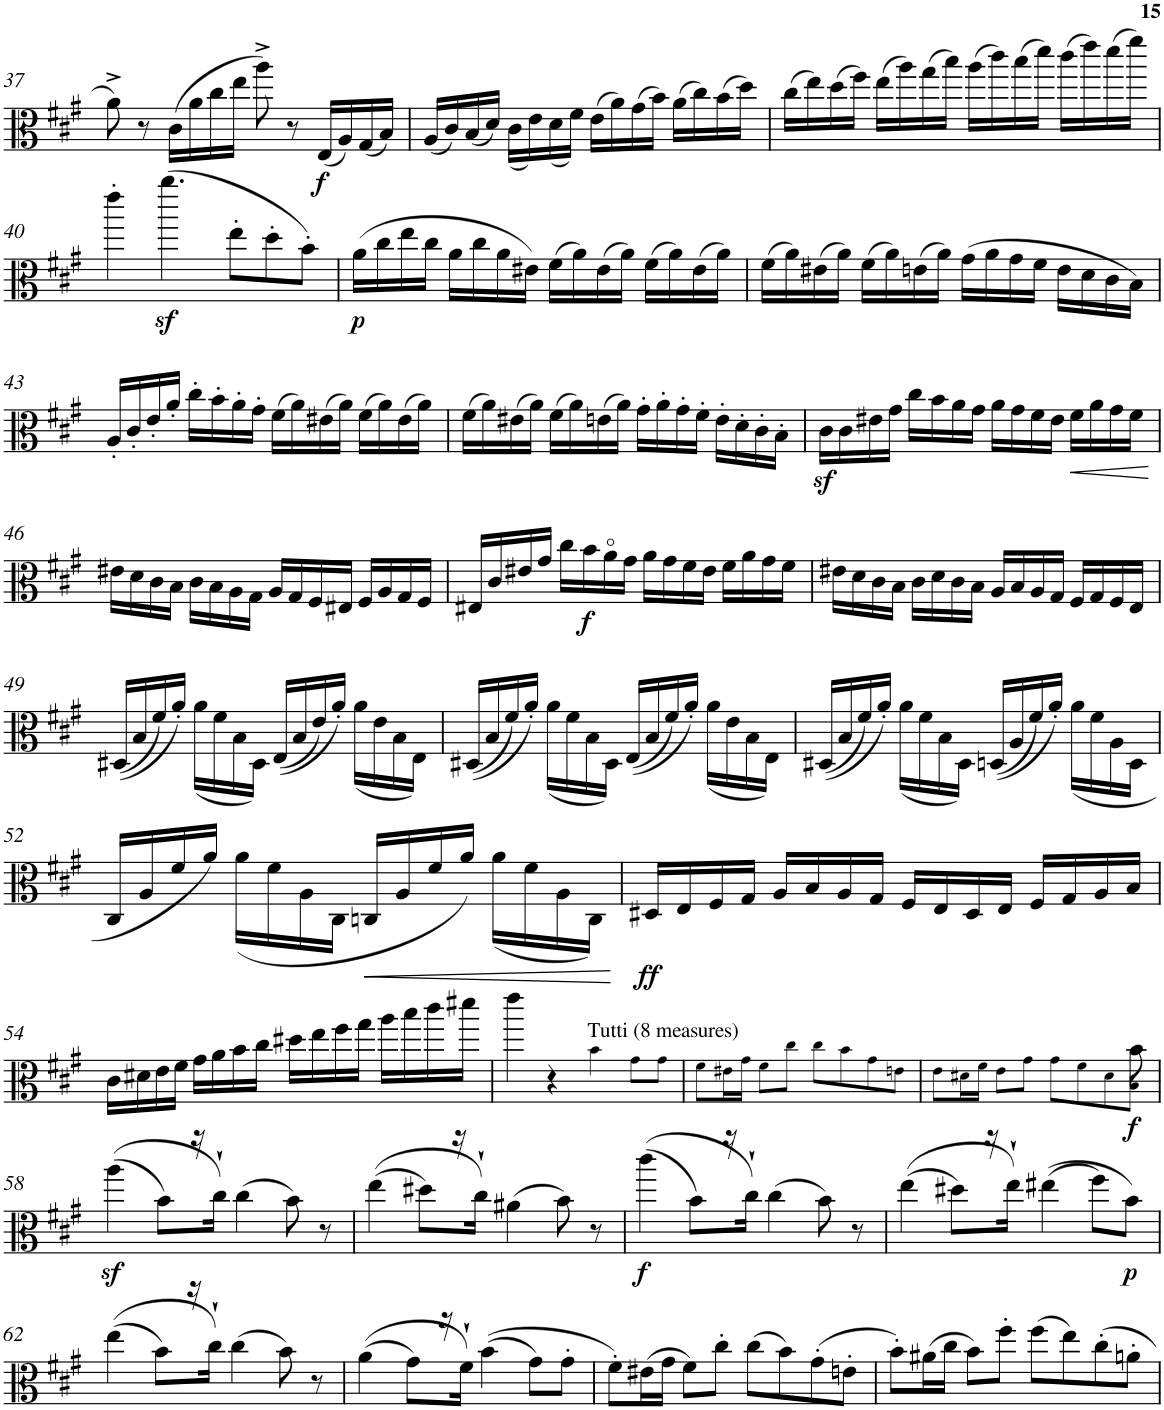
**kern	**dynam
*part1	*part1
*staff1	*staff1
*I"Viola	*
*I'Vla.	*
!!LO:PB:g=z
*clefC3	*
*k[f#c#g#]	*
*M4/4	*
*met(c)	*
=37	=37
8a^\	.
8r	.
(>16c#\LL	.
16a\	.
16cc#\	.
16ee\JJ	.
8aa^\)	.
8r	.
!	!LO:DY:b
(<16E/LL	f
16A/)	.
(<16G#/	.
16B/JJ)	.
=38	=38
(<16A/LL	.
16c#/)	.
(<16B/	.
16d/JJ)	.
(<16c#\LL	.
16e\)	.
(<16d\	.
16f#\JJ)	.
(>16e\LL	.
16a\)	.
(>16g#\	.
16b\JJ)	.
(>16a\LL	.
16cc#\)	.
(>16b\	.
16dd\JJ)	.
=39	=39
(>16cc#\LL	.
16ee\)	.
(>16dd\	.
16ff#\JJ)	.
(>16ee\LL	.
16aa\)	.
(>16gg#\	.
16bb\JJ)	.
(>16aa\LL	.
16ccc#\)	.
(>16bb\	.
16ddd\JJ)	.
(>16ccc#\LL	.
16eee\)	.
(>16ddd\	.
16fff#\JJ)	.
!!LO:LB:g=z
=40	=40
4eee'\	.
(>4.aaaz<\	.
8ee'\L	.
8dd'\	.
8b'\J)	.
=41	=41
!	!LO:DY:b
(>16a\LL	p
16cc#\	.
16ee\	.
16cc#\JJ	.
16a\LL	.
16cc#\	.
16a\	.
16e#X\JJ)	.
(>16f#\LL	.
16a\)	.
(>16e#\	.
16a\JJ)	.
(>16f#\LL	.
16a\)	.
(>16e#\	.
16a\JJ)	.
=42	=42
(>16f#\LL	.
16a\)	.
(>16e#X\	.
16a\JJ)	.
(>16f#\LL	.
16a\)	.
(>16en\	.
16a\JJ)	.
(>16g#\LL	.
16a\	.
16g#\	.
16f#\JJ	.
16e\LL	.
16d\	.
16c#\	.
16B\JJ)	.
!!LO:LB:g=z
=43	=43
16A'/LL	.
16c#'/	.
16e'/	.
16a'/JJ	.
16cc#'\LL	.
16b'\	.
16a'\	.
16g#'\JJ	.
(>16f#\LL	.
16a\)	.
(>16e#X\	.
16a\JJ)	.
(>16f#\LL	.
16a\)	.
(>16e#\	.
16a\JJ)	.
=44	=44
(>16f#\LL	.
16a\)	.
(>16e#X\	.
16a\JJ)	.
(>16f#\LL	.
16a\)	.
(>16en\	.
16a\JJ)	.
16g#'\LL	.
16a'\	.
16g#'\	.
16f#'\JJ	.
16e'\LL	.
16d'\	.
16c#'\	.
16B'\JJ	.
=45	=45
16c#z<\LL	.
16c#\	.
16e#X\	.
16g#\JJ	.
16cc#\LL	.
16b\	.
16a\	.
16g#\JJ	.
16a\LL	.
16g#\	.
16f#\	.
16e#\JJ	.
!	!LO:HP:b
16f#\LL	<
16a\	.
16g#\	.
16f#\JJ	.
.	[
!!LO:LB:g=z
=46	=46
16e#X\LL	.
16d\	.
16c#\	.
16B\JJ	.
16c#\LL	.
16B\	.
16A\	.
16G#\JJ	.
16A/LL	.
16G#/	.
16F#/	.
16E#X/JJ	.
16F#/LL	.
16A/	.
16G#/	.
16F#/JJ	.
=47	=47
16E#X/LL	.
16c#/	.
16e#X/	.
16g#/JJ	.
16cc#\LL	.
!	!LO:DY:b
16b\	f
16a\	.
16g#\JJ	.
16a\LL	.
16g#\	.
16f#\	.
16e#\JJ	.
16f#\LL	.
16a\	.
16g#\	.
16f#\JJ	.
=48	=48
16e#X\LL	.
16d\	.
16c#\	.
16B\JJ	.
16c#\LL	.
16d\	.
16c#\	.
16B\JJ	.
16A/LL	.
16B/	.
16A/	.
16G#/JJ	.
16F#/LL	.
16G#/	.
16F#/	.
16E/JJ	.
!!LO:LB:g=z
=49	=49
(<(<16D#X/LL	.
16B/	.
16f#/)	.
16a'/JJ)	.
(<16a\LL	.
16f#\	.
16B\	.
16D#\JJ)	.
(<(<16E/LL	.
16B/	.
16e/)	.
16a'/JJ)	.
(<16a\LL	.
16e\	.
16B\	.
16E\JJ)	.
=50	=50
(<(<16D#X/LL	.
16B/	.
16f#/)	.
16a'/JJ)	.
(<16a\LL	.
16f#\	.
16B\	.
16D#\JJ)	.
(<(<16E/LL	.
16B/	.
16f#/)	.
16a'/JJ)	.
(<16a\LL	.
16e\	.
16B\	.
16E\JJ)	.
=51	=51
(<(<16D#X/LL	.
16B/	.
16f#/)	.
16a'/JJ)	.
(<16a\LL	.
16f#\	.
16B\	.
16D#\JJ)	.
(<(<16Dn/LL	.
16A/	.
16f#/)	.
16a'/JJ)	.
(<16a\LL	.
16f#\	.
16A\	.
16D\JJ	.
!!LO:LB:g=z
=52	=52
16C#/LL	.
16A/	.
16f#/	.
16a/JJ)	.
(<16a\LL	.
16f#\	.
16A\	.
16C#\JJ	.
!	!LO:HP:b
16Cn/LL	<
16A/	.
16f#/	.
16a/JJ)	.
(<16a\LL	.
16f#\	.
16A\	.
16C\JJ)	.
.	[
=53	=53
!	!LO:DY:b
16D#X/LL	ff
16E/	.
16F#/	.
16G#/JJ	.
16A/LL	.
16B/	.
16A/	.
16G#/JJ	.
16F#/LL	.
16E/	.
16D#/	.
16E/JJ	.
16F#/LL	.
16G#/	.
16A/	.
16B/JJ	.
!!LO:LB:g=z
=54	=54
16c#\LL	.
16d#X\	.
16e\	.
16f#\JJ	.
16g#\LL	.
16a\	.
16b\	.
16cc#\JJ	.
16dd#X\LL	.
16ee\	.
16ff#\	.
16gg#\JJ	.
16aa\LL	.
16bb\	.
16ccc#\	.
16ddd#X\JJ	.
=55	=55
4eee\	.
4r	.
!LO:TX:a:t=Tutti (8 measures)	!
4b!\	.
8g#!\L	.
8g#!\J	.
=56	=56
8f#!\L	.
16e#X!\L	.
16g#!\JJ	.
8f#!\L	.
8cc#!\J	.
8cc#!\L	.
8b!\	.
8g#!\	.
8en!\J	.
=57	=57
*^	*
8e!\L	2..ryy	.
16d#X!\L	.	.
16f#!\JJ	.	.
8e!\L	.	.
8g#!\J	.	.
8g#!\L	.	.
8f#!\	.	.
8d#!\	.	.
!	!	!LO:DY:b
8B!\J	8b\	f
*v	*v	*
!!LO:LB:g=z
=58	=58
(>(>4aaz<\	.
8b\L)	.
16rff	.
16cc#`\JJ)	.
(>4cc#\	.
8b\)	.
8r	.
=59	=59
(>(>4ee\	.
8dd#X\L)	.
16rff	.
16cc#`\JJ)	.
(>4a#X\	.
8b\)	.
8r	.
=60	=60
!	!LO:DY:b
(>(>4ccc#\	f
8b\L)	.
16rff	.
16cc#`\JJ)	.
(>4cc#\	.
8b\)	.
8r	.
=61	=61
(>(>4ee\	.
8dd#X\L)	.
16rff	.
16ee`\JJ)	.
(>(>4ee#X\	.
8ff#\L)	.
!	!LO:DY:b
8b\J)	p
!!LO:LB:g=z
=62	=62
(>(>4ee\	.
8b\L)	.
16rff	.
16cc#`\JJ)	.
(>4cc#\	.
8b\)	.
8r	.
=63	=63
(>(>4a\	.
8g#\L)	.
16rdd	.
16f#`\JJ)	.
(>(>4b\	.
8g#\L)	.
8g#'\J	.
=64	=64
8f#'\L)	.
(>16e#X\L	.
16g#\JJ	.
8f#\L)	.
8cc#'\J	.
(>8cc#\L	.
8b\)	.
(>8g#'\	.
8en'\J	.
=65	=65
8b'\L)	.
(>16a#X\L	.
16cc#\JJ	.
8b\L)	.
8ff#'\J	.
(>8ff#\L	.
8ee\)	.
8cc#'\	.
8an'\J	.
=	=
*-	*-
